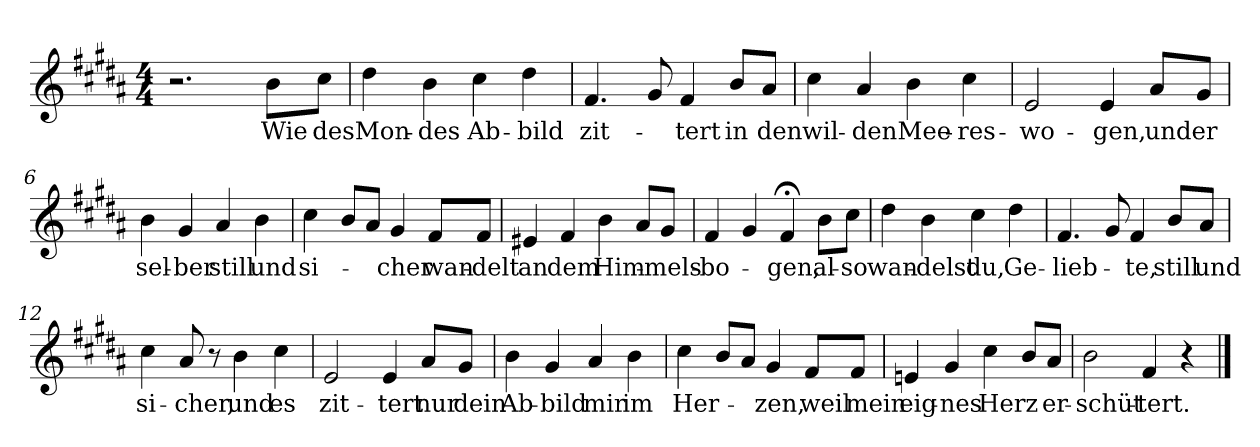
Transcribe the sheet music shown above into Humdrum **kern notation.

**kern	**text
*part1	*part1
*staff1	*staff1
*clefG2	*
*k[f#c#g#d#a#]	*
*M4/4	*
=1	=1
2.r	.
!	!LO:LY:b
8b\L	Wie
!	!LO:LY:b
8cc#\J	des
=2	=2
!	!LO:LY:b
4dd#\	Mon-
!	!LO:LY:b
4b\	-des
!	!LO:LY:b
4cc#\	Ab-
!	!LO:LY:b
4dd#\	-bild
=3	=3
!	!LO:LY:b
4.f#/	zit-
8g#/	.
!	!LO:LY:b
4f#/	-tert
!	!LO:LY:b
8b/L	in
!	!LO:LY:b
8a#/J	den
=4	=4
!	!LO:LY:b
4cc#\	wil-
!	!LO:LY:b
4a#/	-den
!	!LO:LY:b
4b\	Mee-
!	!LO:LY:b
4cc#\	-res-
=5	=5
!	!LO:LY:b
2e/	-wo-
!	!LO:LY:b
4e/	-gen,
!	!LO:LY:b
8a#/L	und
!	!LO:LY:b
8g#/J	er
=6	=6
!	!LO:LY:b
4b\	sel-
!	!LO:LY:b
4g#/	-ber
!	!LO:LY:b
4a#/	still
!	!LO:LY:b
4b\	und
!!LO:LB:g=z
=7	=7
!	!LO:LY:b
4cc#\	si-
8b/L	.
8a#/J	.
!	!LO:LY:b
4g#/	-cher
!	!LO:LY:b
8f#/L	wan-
!	!LO:LY:b
8f#/J	-delt
=8	=8
!	!LO:LY:b
4e#X/	an
!	!LO:LY:b
4f#/	dem
!	!LO:LY:b
4b\	Him-
8a#/L	.
!	!LO:LY:b
8g#/J	-mels-
=9	=9
!	!LO:LY:b
4f#/	-bo-
4g#/	.
!	!LO:LY:b
4f#;</	-gen,
!	!LO:LY:b
8b\L	al-
!	!LO:LY:b
8cc#\J	-so
=10	=10
!	!LO:LY:b
4dd#\	wan-
!	!LO:LY:b
4b\	-delst
!	!LO:LY:b
4cc#\	du,
!	!LO:LY:b
4dd#\	Ge-
=11	=11
!	!LO:LY:b
4.f#/	-lieb-
8g#/	.
!	!LO:LY:b
4f#/	-te,
!	!LO:LY:b
8b/L	still
!	!LO:LY:b
8a#/J	und
=12	=12
!	!LO:LY:b
4cc#\	si-
!	!LO:LY:b
8a#/	-cher,
8r	.
!	!LO:LY:b
4b\	und
!	!LO:LY:b
4cc#\	es
!!LO:LB:g=z
=13	=13
!	!LO:LY:b
2e/	zit-
!	!LO:LY:b
4e/	-tert
!	!LO:LY:b
8a#/L	nur
!	!LO:LY:b
8g#/J	dein
=14	=14
!	!LO:LY:b
4b\	Ab-
!	!LO:LY:b
4g#/	-bild
!	!LO:LY:b
4a#/	mir
!	!LO:LY:b
4b\	im
=15	=15
!	!LO:LY:b
4cc#\	Her-
8b/L	.
8a#/J	.
!	!LO:LY:b
4g#/	-zen,
!	!LO:LY:b
8f#/L	weil
!	!LO:LY:b
8f#/J	mein
=16	=16
!	!LO:LY:b
4en/	eig-
!	!LO:LY:b
4g#/	-nes
!	!LO:LY:b
4cc#\	Herz
8b/L	.
!	!LO:LY:b
8a#/J	er-
=17	=17
!	!LO:LY:b
2b\	-schüt-
!	!LO:LY:b
4f#/	-tert.
4r	.
==	==
*-	*-
